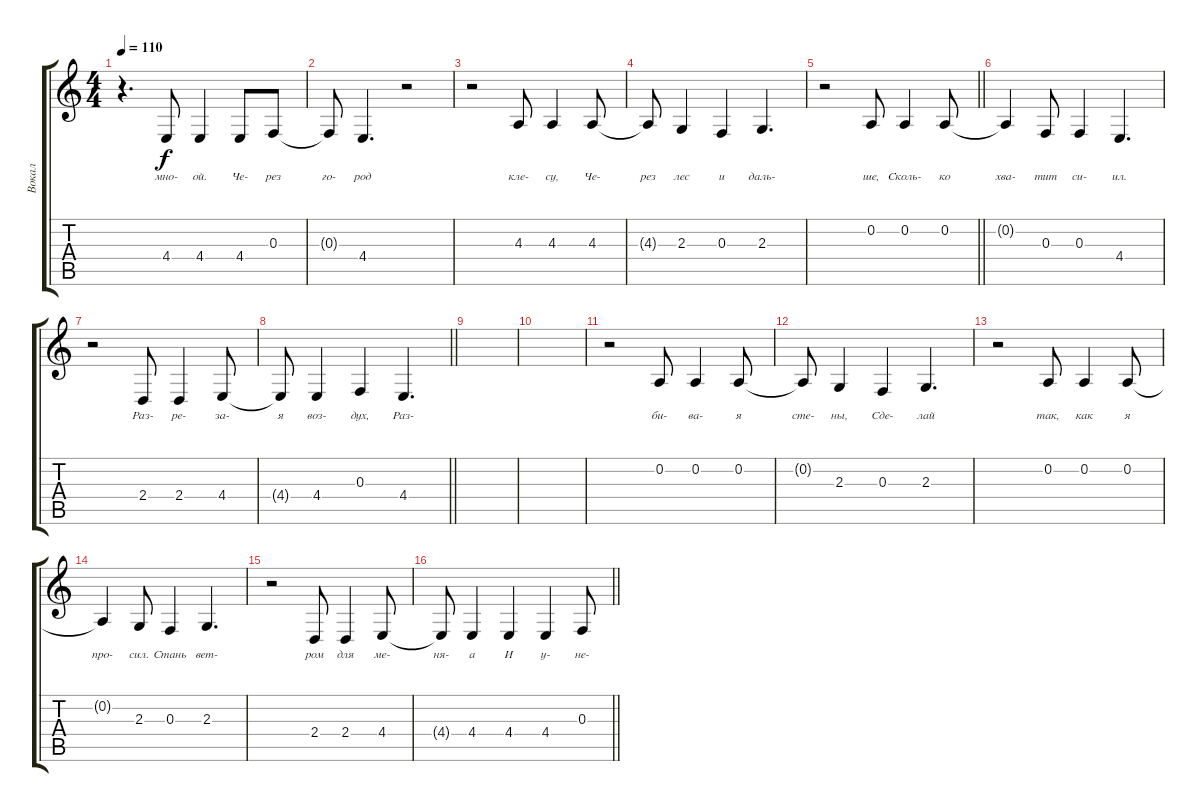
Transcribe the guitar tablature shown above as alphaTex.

\track ("Вокал" "Вокал") {instrument violin}
\staff {score tabs}
\tuning (D4 A3 F3 C3 G2 C2) {hide}
\ts (4 4)
\tempo 110
\clef g2
\ks c
r.4{d dy f} 4.4.8{lyrics (0 "мно-") lyrics (1 "") lyrics (2 "") lyrics (3 "") lyrics (4 "")} 4.4.4{lyrics (0 "ой.") lyrics (1 "") lyrics (2 "") lyrics (3 "") lyrics (4 "")} 4.4.8{lyrics (0 "Че-") lyrics (1 "") lyrics (2 "") lyrics (3 "") lyrics (4 "")} 0.3.8{lyrics (0 "рез") lyrics (1 "") lyrics (2 "") lyrics (3 "") lyrics (4 "")} |
0.3{t}.8{lyrics (0 "го-") lyrics (1 "") lyrics (2 "") lyrics (3 "") lyrics (4 "")} 4.4.4{d lyrics (0 "род") lyrics (1 "") lyrics (2 "") lyrics (3 "") lyrics (4 "")} r.2 |
r.2 4.3.8{lyrics (0 "кле-") lyrics (1 "") lyrics (2 "") lyrics (3 "") lyrics (4 "")} 4.3.4{lyrics (0 "су,") lyrics (1 "") lyrics (2 "") lyrics (3 "") lyrics (4 "")} 4.3.8{lyrics (0 "Че-") lyrics (1 "") lyrics (2 "") lyrics (3 "") lyrics (4 "")} |
4.3{t}.8{lyrics (0 "рез") lyrics (1 "") lyrics (2 "") lyrics (3 "") lyrics (4 "")} 2.3.4{lyrics (0 "лес") lyrics (1 "") lyrics (2 "") lyrics (3 "") lyrics (4 "")} 0.3.4{lyrics (0 "и") lyrics (1 "") lyrics (2 "") lyrics (3 "") lyrics (4 "")} 2.3.4{d lyrics (0 "даль-") lyrics (1 "") lyrics (2 "") lyrics (3 "") lyrics (4 "")} |
\barLineRight lightlight
r.2 0.2.8{lyrics (0 "ше,") lyrics (1 "") lyrics (2 "") lyrics (3 "") lyrics (4 "")} 0.2.4{lyrics (0 "Сколь-") lyrics (1 "") lyrics (2 "") lyrics (3 "") lyrics (4 "")} 0.2.8{lyrics (0 "ко") lyrics (1 "") lyrics (2 "") lyrics (3 "") lyrics (4 "")} |
0.2{t}.4{lyrics (0 "хва-") lyrics (1 "") lyrics (2 "") lyrics (3 "") lyrics (4 "")} 0.3.8{lyrics (0 "тит") lyrics (1 "") lyrics (2 "") lyrics (3 "") lyrics (4 "")} 0.3.4{lyrics (0 "си-") lyrics (1 "") lyrics (2 "") lyrics (3 "") lyrics (4 "")} 4.4.4{d lyrics (0 "ил.") lyrics (1 "") lyrics (2 "") lyrics (3 "") lyrics (4 "")} |
r.2 2.4.8{lyrics (0 "Раз-") lyrics (1 "") lyrics (2 "") lyrics (3 "") lyrics (4 "")} 2.4.4{lyrics (0 "ре-") lyrics (1 "") lyrics (2 "") lyrics (3 "") lyrics (4 "")} 4.4.8{lyrics (0 "за-") lyrics (1 "") lyrics (2 "") lyrics (3 "") lyrics (4 "")} |
\barLineRight lightlight
4.4{t}.8{lyrics (0 "я") lyrics (1 "") lyrics (2 "") lyrics (3 "") lyrics (4 "")} 4.4.4{lyrics (0 "воз-") lyrics (1 "") lyrics (2 "") lyrics (3 "") lyrics (4 "")} 0.3.4{lyrics (0 "дух,") lyrics (1 "") lyrics (2 "") lyrics (3 "") lyrics (4 "")} 4.4.4{d lyrics (0 "Раз-") lyrics (1 "") lyrics (2 "") lyrics (3 "") lyrics (4 "")} |
|
|
r.2 0.2.8{lyrics (0 "би-") lyrics (1 "") lyrics (2 "") lyrics (3 "") lyrics (4 "")} 0.2.4{lyrics (0 "ва-") lyrics (1 "") lyrics (2 "") lyrics (3 "") lyrics (4 "")} 0.2.8{lyrics (0 "я") lyrics (1 "") lyrics (2 "") lyrics (3 "") lyrics (4 "")} |
0.2{t}.8{lyrics (0 "сте-") lyrics (1 "") lyrics (2 "") lyrics (3 "") lyrics (4 "")} 2.3.4{lyrics (0 "ны,") lyrics (1 "") lyrics (2 "") lyrics (3 "") lyrics (4 "")} 0.3.4{lyrics (0 "Сде-") lyrics (1 "") lyrics (2 "") lyrics (3 "") lyrics (4 "")} 2.3.4{d lyrics (0 "лай") lyrics (1 "") lyrics (2 "") lyrics (3 "") lyrics (4 "")} |
r.2 0.2.8{lyrics (0 "так,") lyrics (1 "") lyrics (2 "") lyrics (3 "") lyrics (4 "")} 0.2.4{lyrics (0 "как") lyrics (1 "") lyrics (2 "") lyrics (3 "") lyrics (4 "")} 0.2.8{lyrics (0 "я") lyrics (1 "") lyrics (2 "") lyrics (3 "") lyrics (4 "")} |
0.2{t}.4{lyrics (0 "про-") lyrics (1 "") lyrics (2 "") lyrics (3 "") lyrics (4 "")} 2.3.8{lyrics (0 "сил.") lyrics (1 "") lyrics (2 "") lyrics (3 "") lyrics (4 "")} 0.3.4{lyrics (0 "Стань") lyrics (1 "") lyrics (2 "") lyrics (3 "") lyrics (4 "")} 2.3.4{d lyrics (0 "вет-") lyrics (1 "") lyrics (2 "") lyrics (3 "") lyrics (4 "")} |
r.2 2.4.8{lyrics (0 "ром") lyrics (1 "") lyrics (2 "") lyrics (3 "") lyrics (4 "")} 2.4.4{lyrics (0 "для") lyrics (1 "") lyrics (2 "") lyrics (3 "") lyrics (4 "")} 4.4.8{lyrics (0 "ме-") lyrics (1 "") lyrics (2 "") lyrics (3 "") lyrics (4 "")} |
\barLineRight lightlight
4.4{t}.8{lyrics (0 "ня-") lyrics (1 "") lyrics (2 "") lyrics (3 "") lyrics (4 "")} 4.4.4{lyrics (0 "а") lyrics (1 "") lyrics (2 "") lyrics (3 "") lyrics (4 "")} 4.4.4{lyrics (0 "И") lyrics (1 "") lyrics (2 "") lyrics (3 "") lyrics (4 "")} 4.4.4{lyrics (0 "у-") lyrics (1 "") lyrics (2 "") lyrics (3 "") lyrics (4 "")} 0.3.8{lyrics (0 "не-") lyrics (1 "") lyrics (2 "") lyrics (3 "") lyrics (4 "")}
